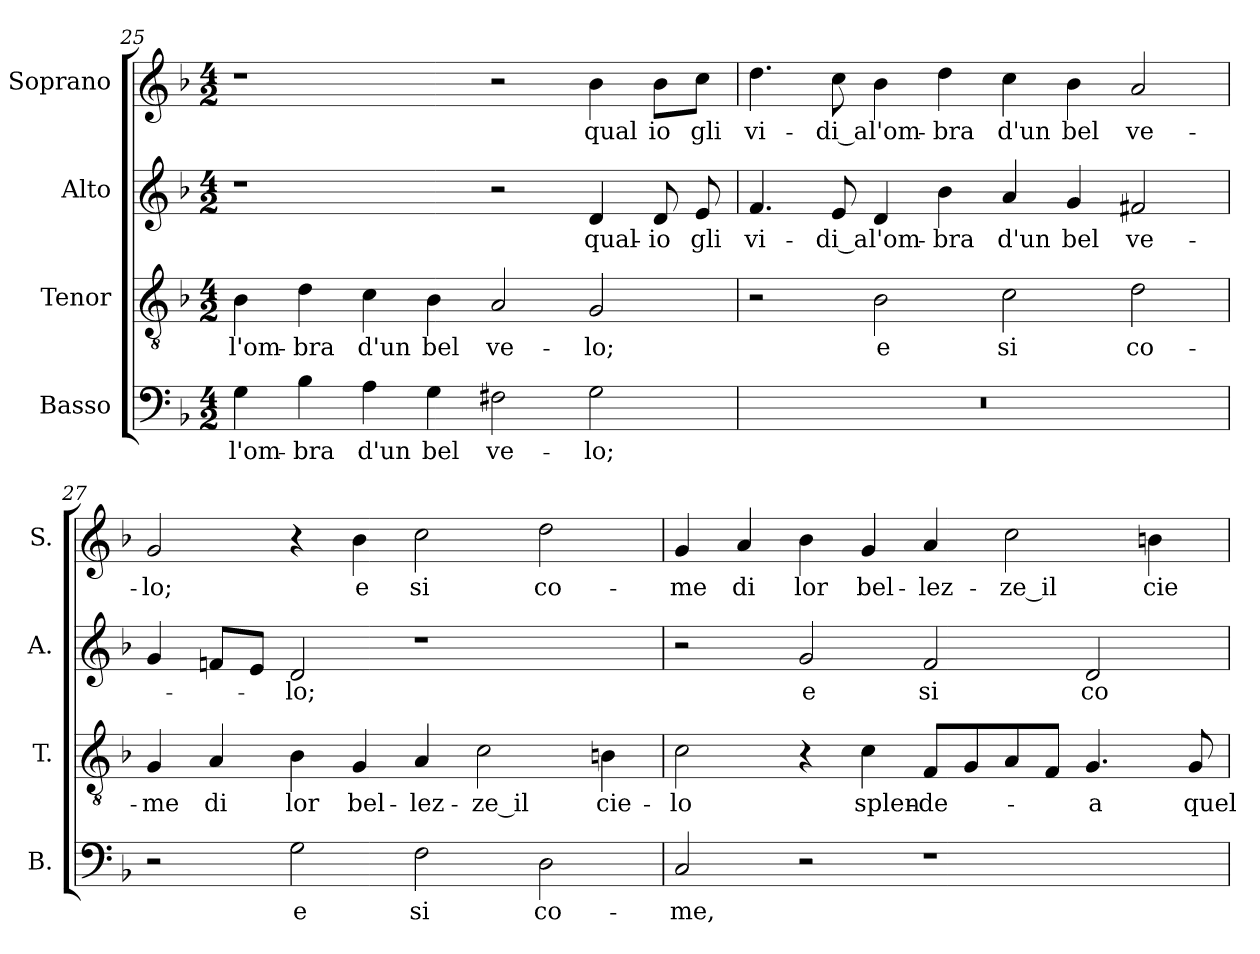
**kern	**text	**kern	**text	**kern	**text	**kern	**text
*part4	*part4	*part3	*part3	*part2	*part2	*part1	*part1
*staff4	*staff4	*staff3	*staff3	*staff2	*staff2	*staff1	*staff1
*I"Basso	*	*I"Tenor	*	*I"Alto	*	*I"Soprano	*
*I'B.	*	*I'T.	*	*I'A.	*	*I'S.	*
*clefF4	*	*clefGv2	*	*clefG2	*	*clefG2	*
*	*	*ITrd7c12	*	*	*	*	*
*k[b-]	*	*k[b-]	*	*k[b-]	*	*k[b-]	*
*F:	*	*F:	*	*F:	*	*F:	*
*M4/2	*	*M4/2	*	*M4/2	*	*M4/2	*
=25	=25	=25	=25	=25	=25	=25	=25
!	!LO:LY:b:color=#000000	!	!	!	!	!	!
!	!	!	!LO:LY:b:color=#000000	!	!	!	!
4Gi\	l'om-	4BB-i\	l'om-	1r	.	1r	.
!	!LO:LY:b:color=#000000	!	!	!	!	!	!
!	!	!	!LO:LY:b:color=#000000	!	!	!	!
4B-i\	-bra	4Di\	-bra	.	.	.	.
!	!LO:LY:b:color=#000000	!	!	!	!	!	!
!	!	!	!LO:LY:b:color=#000000	!	!	!	!
4Ai\	d'un	4Ci\	d'un	.	.	.	.
!	!LO:LY:b:color=#000000	!	!	!	!	!	!
!	!	!	!LO:LY:b:color=#000000	!	!	!	!
4Gi\	bel	4BB-i\	bel	.	.	.	.
!	!LO:LY:b:color=#000000	!	!	!	!	!	!
!	!	!	!LO:LY:b:color=#000000	!	!	!	!
2F#Xi\	ve-	2AAi/	ve-	2r	.	2r	.
!	!LO:LY:b:color=#000000	!	!	!	!	!	!
!	!	!	!LO:LY:b:color=#000000	!	!	!	!
!	!	!	!	!	!LO:LY:b:color=#000000	!	!
!	!	!	!	!	!	!	!LO:LY:b:color=#000000
2Gi\	-lo;	2GGi/	-lo;	4di/	qual-	4b-i\	qual
!	!	!	!	!	!LO:LY:b:color=#000000	!	!
!	!	!	!	!	!	!	!LO:LY:b:color=#000000
.	.	.	.	8di/	-io	8b-i\L	io
!	!	!	!	!	!LO:LY:b:color=#000000	!	!
!	!	!	!	!	!	!	!LO:LY:b:color=#000000
.	.	.	.	8ei/	gli	8cci\J	gli
!!LO:LB:g=z
=26	=26	=26	=26	=26	=26	=26	=26
!LO:N:vis=1	!	!	!	!	!	!	!
!	!	!	!	!	!LO:LY:b:color=#000000	!	!
!	!	!	!	!	!	!	!LO:LY:b:color=#000000
0r	.	2r	.	4.fi/	vi-	4.ddi\	vi-
!	!	!	!	!	!LO:LY:b:color=#000000	!	!
!	!	!	!	!	!	!	!LO:LY:b:color=#000000
.	.	.	.	8ei/	-di_a	8cci\	-di_a
!	!	!	!LO:LY:b:color=#000000	!	!	!	!
!	!	!	!	!	!LO:LY:b:color=#000000	!	!
!	!	!	!	!	!	!	!LO:LY:b:color=#000000
.	.	2BB-i\	e	4di/	l'om-	4b-i\	l'om-
!	!	!	!	!	!LO:LY:b:color=#000000	!	!
!	!	!	!	!	!	!	!LO:LY:b:color=#000000
.	.	.	.	4b-i\	-bra	4ddi\	-bra
!	!	!	!LO:LY:b:color=#000000	!	!	!	!
!	!	!	!	!	!LO:LY:b:color=#000000	!	!
!	!	!	!	!	!	!	!LO:LY:b:color=#000000
.	.	2Ci\	si	4ai/	d'un	4cci\	d'un
!	!	!	!	!	!LO:LY:b:color=#000000	!	!
!	!	!	!	!	!	!	!LO:LY:b:color=#000000
.	.	.	.	4gi/	bel	4b-i\	bel
!	!	!	!LO:LY:b:color=#000000	!	!	!	!
!	!	!	!	!	!LO:LY:b:color=#000000	!	!
!	!	!	!	!	!	!	!LO:LY:b:color=#000000
.	.	2Di\	co-	2f#Xi/	ve-	2ai/	ve-
=27	=27	=27	=27	=27	=27	=27	=27
!	!	!	!LO:LY:b:color=#000000	!	!	!	!
!	!	!	!	!	!	!	!LO:LY:b:color=#000000
2r	.	4GGi/	-me	4gi/	.	2gi/	-lo;
!	!	!	!LO:LY:b:color=#000000	!	!	!	!
.	.	4AAi/	di	8fni/L	.	.	.
.	.	.	.	8ei/J	.	.	.
!	!LO:LY:b:color=#000000	!	!	!	!	!	!
!	!	!	!LO:LY:b:color=#000000	!	!	!	!
!	!	!	!	!	!LO:LY:b:color=#000000	!	!
2Gi\	e	4BB-i\	lor	2di/	-lo;	4r	.
!	!	!	!LO:LY:b:color=#000000	!	!	!	!
!	!	!	!	!	!	!	!LO:LY:b:color=#000000
.	.	4GGi/	bel-	.	.	4b-i\	e
!	!LO:LY:b:color=#000000	!	!	!	!	!	!
!	!	!	!LO:LY:b:color=#000000	!	!	!	!
!	!	!	!	!	!	!	!LO:LY:b:color=#000000
2Fi\	si	4AAi/	-lez-	1r	.	2cci\	si
!	!	!	!LO:LY:b:color=#000000	!	!	!	!
.	.	2Ci\	-ze_il	.	.	.	.
!	!LO:LY:b:color=#000000	!	!	!	!	!	!
!	!	!	!	!	!	!	!LO:LY:b:color=#000000
2Di\	co-	.	.	.	.	2ddi\	co-
!	!	!	!LO:LY:b:color=#000000	!	!	!	!
.	.	4BBni\	cie-	.	.	.	.
=28	=28	=28	=28	=28	=28	=28	=28
!	!LO:LY:b:color=#000000	!	!	!	!	!	!
!	!	!	!LO:LY:b:color=#000000	!	!	!	!
!	!	!	!	!	!	!	!LO:LY:b:color=#000000
2Ci/	-me,	2Ci\	-lo	2r	.	4gi/	-me
!	!	!	!	!	!	!	!LO:LY:b:color=#000000
.	.	.	.	.	.	4ai/	di
!	!	!	!	!	!LO:LY:b:color=#000000	!	!
!	!	!	!	!	!	!	!LO:LY:b:color=#000000
2r	.	4r	.	2gi/	e	4b-i\	lor
!	!	!	!LO:LY:b:color=#000000	!	!	!	!
!	!	!	!	!	!	!	!LO:LY:b:color=#000000
.	.	4Ci\	splen-	.	.	4gi/	bel-
!	!	!	!LO:LY:b:color=#000000	!	!	!	!
!	!	!	!	!	!LO:LY:b:color=#000000	!	!
!	!	!	!	!	!	!	!LO:LY:b:color=#000000
1r	.	8FFi/L	-de-	2fi/	si	4ai/	-lez-
.	.	8GGi/	.	.	.	.	.
!	!	!	!	!	!	!	!LO:LY:b:color=#000000
.	.	8AAi/	.	.	.	2cci\	-ze_il
.	.	8FFi/J	.	.	.	.	.
!	!	!	!LO:LY:b:color=#000000	!	!	!	!
!	!	!	!	!	!LO:LY:b:color=#000000	!	!
.	.	4.GGi/	-a	2di/	co-	.	.
!	!	!	!	!	!	!	!LO:LY:b:color=#000000
.	.	.	.	.	.	4bni\	cie-
!	!	!	!LO:LY:b:color=#000000	!	!	!	!
.	.	8GGi/	quel	.	.	.	.
=	=	=	=	=	=	=	=
*-	*-	*-	*-	*-	*-	*-	*-
